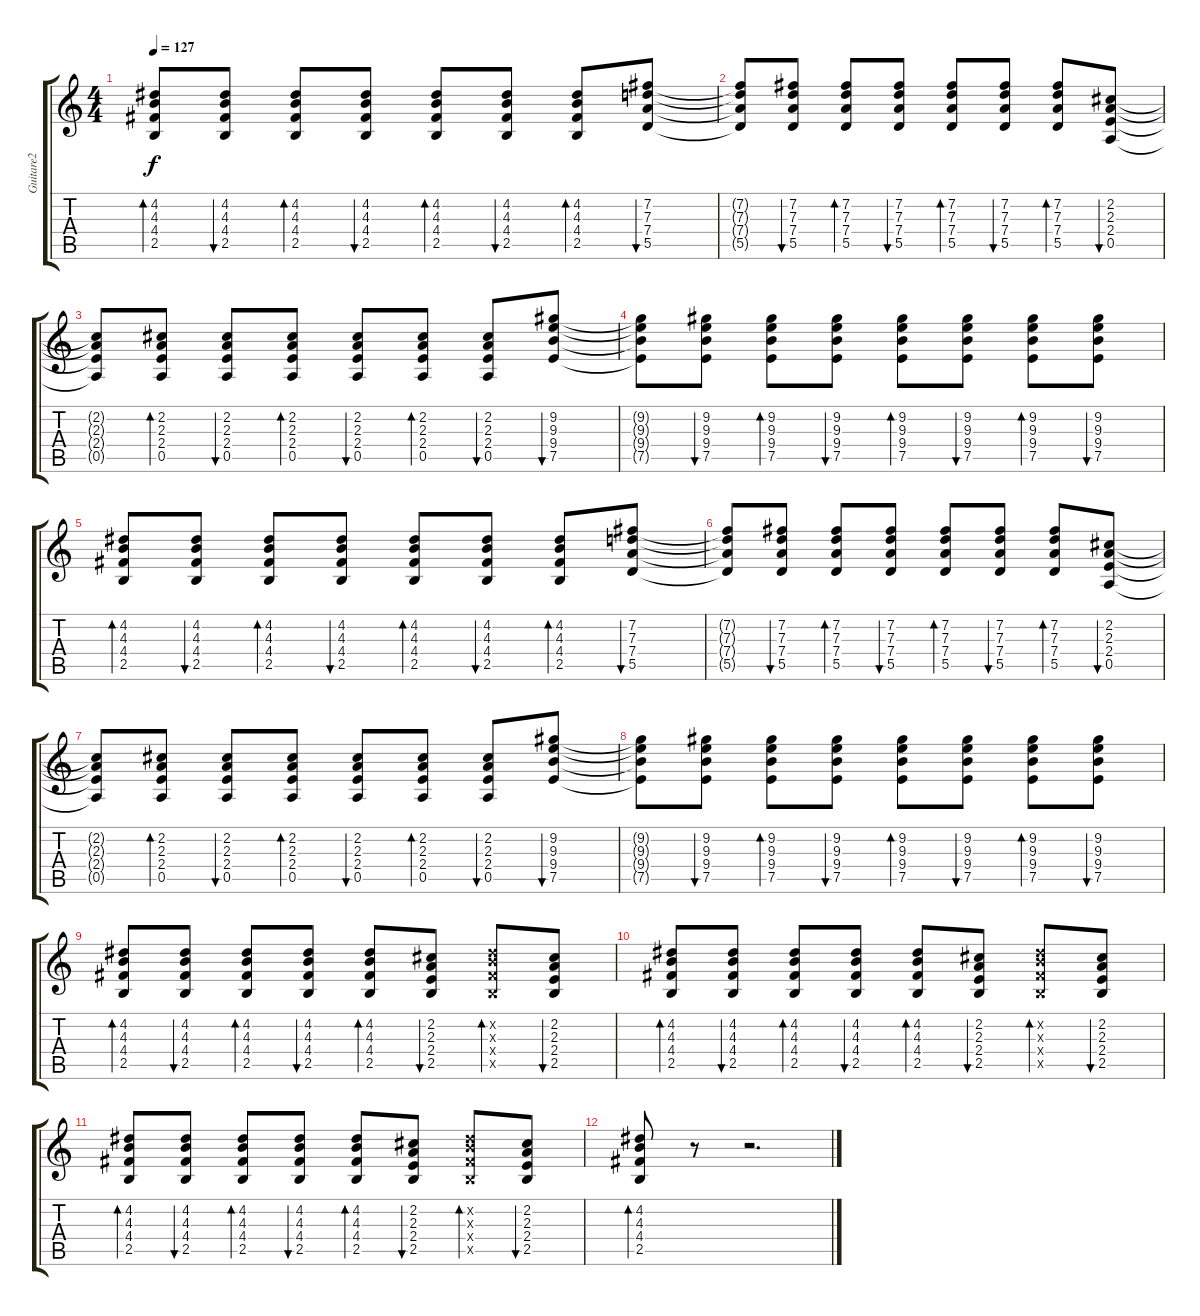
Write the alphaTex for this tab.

\track ("Guitare2" "Guitare2") {instrument acousticguitarsteel}
\staff {score tabs}
\tuning (E4 B3 G3 D3 A2 E2) {hide}
\ts (4 4)
\tempo 127
\clef g2
\ks c
(4.2 4.3 4.4 2.5).8{bd 30 dy f} (4.2 4.3 4.4 2.5).8{bu 30} (4.2 4.3 4.4 2.5).8{bd 30} (4.2 4.3 4.4 2.5).8{bu 30} (4.2 4.3 4.4 2.5).8{bd 30} (4.2 4.3 4.4 2.5).8{bu 30} (4.2 4.3 4.4 2.5).8{bd 30} (7.2 7.3 7.4 5.5).8{bu 30} |
(7.2{t} 7.3{t} 7.4{t} 5.5{t}).8 (7.2 7.3 7.4 5.5).8{bu 30} (7.2 7.3 7.4 5.5).8{bd 30} (7.2 7.3 7.4 5.5).8{bu 30} (7.2 7.3 7.4 5.5).8{bd 30} (7.2 7.3 7.4 5.5).8{bu 30} (7.2 7.3 7.4 5.5).8{bd 30} (2.2 2.3 2.4 0.5).8{bu 30} |
(2.2{t} 2.3{t} 2.4{t} 0.5{t}).8 (2.2 2.3 2.4 0.5).8{bd 30} (2.2 2.3 2.4 0.5).8{bu 30} (2.2 2.3 2.4 0.5).8{bd 30} (2.2 2.3 2.4 0.5).8{bu 30} (2.2 2.3 2.4 0.5).8{bd 30} (2.2 2.3 2.4 0.5).8{bu 30} (9.2 9.3 9.4 7.5).8{bu 30} |
(9.2{t} 9.3{t} 9.4{t} 7.5{t}).8 (9.2 9.3 9.4 7.5).8{bu 30} (9.2 9.3 9.4 7.5).8{bd 30} (9.2 9.3 9.4 7.5).8{bu 30} (9.2 9.3 9.4 7.5).8{bd 30} (9.2 9.3 9.4 7.5).8{bu 30} (9.2 9.3 9.4 7.5).8{bd 30} (9.2 9.3 9.4 7.5).8{bu 30} |
(4.2 4.3 4.4 2.5).8{bd 30} (4.2 4.3 4.4 2.5).8{bu 30} (4.2 4.3 4.4 2.5).8{bd 30} (4.2 4.3 4.4 2.5).8{bu 30} (4.2 4.3 4.4 2.5).8{bd 30} (4.2 4.3 4.4 2.5).8{bu 30} (4.2 4.3 4.4 2.5).8{bd 30} (7.2 7.3 7.4 5.5).8{bu 30} |
(7.2{t} 7.3{t} 7.4{t} 5.5{t}).8 (7.2 7.3 7.4 5.5).8{bu 30} (7.2 7.3 7.4 5.5).8{bd 30} (7.2 7.3 7.4 5.5).8{bu 30} (7.2 7.3 7.4 5.5).8{bd 30} (7.2 7.3 7.4 5.5).8{bu 30} (7.2 7.3 7.4 5.5).8{bd 30} (2.2 2.3 2.4 0.5).8{bu 30} |
(2.2{t} 2.3{t} 2.4{t} 0.5{t}).8 (2.2 2.3 2.4 0.5).8{bd 30} (2.2 2.3 2.4 0.5).8{bu 30} (2.2 2.3 2.4 0.5).8{bd 30} (2.2 2.3 2.4 0.5).8{bu 30} (2.2 2.3 2.4 0.5).8{bd 30} (2.2 2.3 2.4 0.5).8{bu 30} (9.2 9.3 9.4 7.5).8{bu 30} |
(9.2{t} 9.3{t} 9.4{t} 7.5{t}).8 (9.2 9.3 9.4 7.5).8{bu 30} (9.2 9.3 9.4 7.5).8{bd 30} (9.2 9.3 9.4 7.5).8{bu 30} (9.2 9.3 9.4 7.5).8{bd 30} (9.2 9.3 9.4 7.5).8{bu 30} (9.2 9.3 9.4 7.5).8{bd 30} (9.2 9.3 9.4 7.5).8{bu 30} |
(4.2 4.3 4.4 2.5).8{bd 30} (4.2 4.3 4.4 2.5).8{bu 30} (4.2 4.3 4.4 2.5).8{bd 30} (4.2 4.3 4.4 2.5).8{bu 30} (4.2 4.3 4.4 2.5).8{bd 30} (2.2 2.3 2.4 2.5).8{bu 30} (4.2{x} 4.3{x} 4.4{x} 2.5{x}).8{bd 30} (2.2 2.3 2.4 2.5).8{bu 30} |
(4.2 4.3 4.4 2.5).8{bd 30} (4.2 4.3 4.4 2.5).8{bu 30} (4.2 4.3 4.4 2.5).8{bd 30} (4.2 4.3 4.4 2.5).8{bu 30} (4.2 4.3 4.4 2.5).8{bd 30} (2.2 2.3 2.4 2.5).8{bu 30} (4.2{x} 4.3{x} 4.4{x} 2.5{x}).8{bd 30} (2.2 2.3 2.4 2.5).8{bu 30} |
(4.2 4.3 4.4 2.5).8{bd 30} (4.2 4.3 4.4 2.5).8{bu 30} (4.2 4.3 4.4 2.5).8{bd 30} (4.2 4.3 4.4 2.5).8{bu 30} (4.2 4.3 4.4 2.5).8{bd 30} (2.2 2.3 2.4 2.5).8{bu 30} (4.2{x} 4.3{x} 4.4{x} 2.5{x}).8{bd 30} (2.2 2.3 2.4 2.5).8{bu 30} |
(4.2 4.3 4.4 2.5).8{bd 30} r.8 r.2{d}
